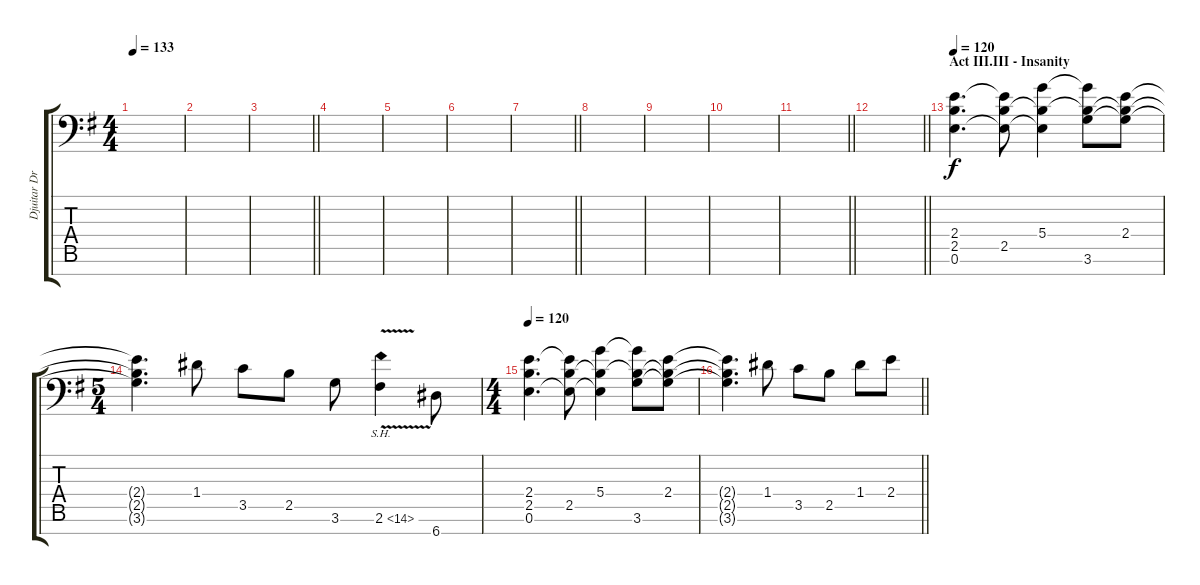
\track ("Djuitar Dropped A" "Djuitar Dr") {instrument distortionguitar}
\staff {score tabs}
\tuning (E4 B3 G3 D3 A2 E2 A1) {hide}
\ts (4 4)
\tempo 133
\clef f4
\ks eminor
|
|
\barLineRight lightlight
|
|
|
|
\barLineRight lightlight
|
|
|
|
\barLineRight lightlight
|
\barLineRight lightlight
|
\section ("" "Act III.III - Insanity")
\tempo 120
(2.4 2.5 0.6).4{d volume 15 instrument distortionguitar} (2.4{t} 2.5 0.6{t}).8 (5.4 2.5{t} 0.6{t}).4 (5.4{t} 2.5{t} 3.6).8 (2.4 2.5{t} 3.6{t}).8 |
\ts (5 4)
(2.4{t} 2.5{t} 3.6{t}).4{d} 1.4.8 3.5.8 2.5.8 3.6.8 2.6{sh 12 v}.4 6.7.8 |
\ts (4 4)
\tempo 120
(2.4 2.5 0.6).4{d} (2.4{t} 2.5 0.6{t}).8 (5.4 2.5{t} 0.6{t}).4 (5.4{t} 2.5{t} 3.6).8 (2.4 2.5{t} 3.6{t}).8 |
\barLineRight lightlight
(2.4{t} 2.5{t} 3.6{t}).4{d} 1.4.8 3.5.8 2.5.8 1.4.8 2.4.8
